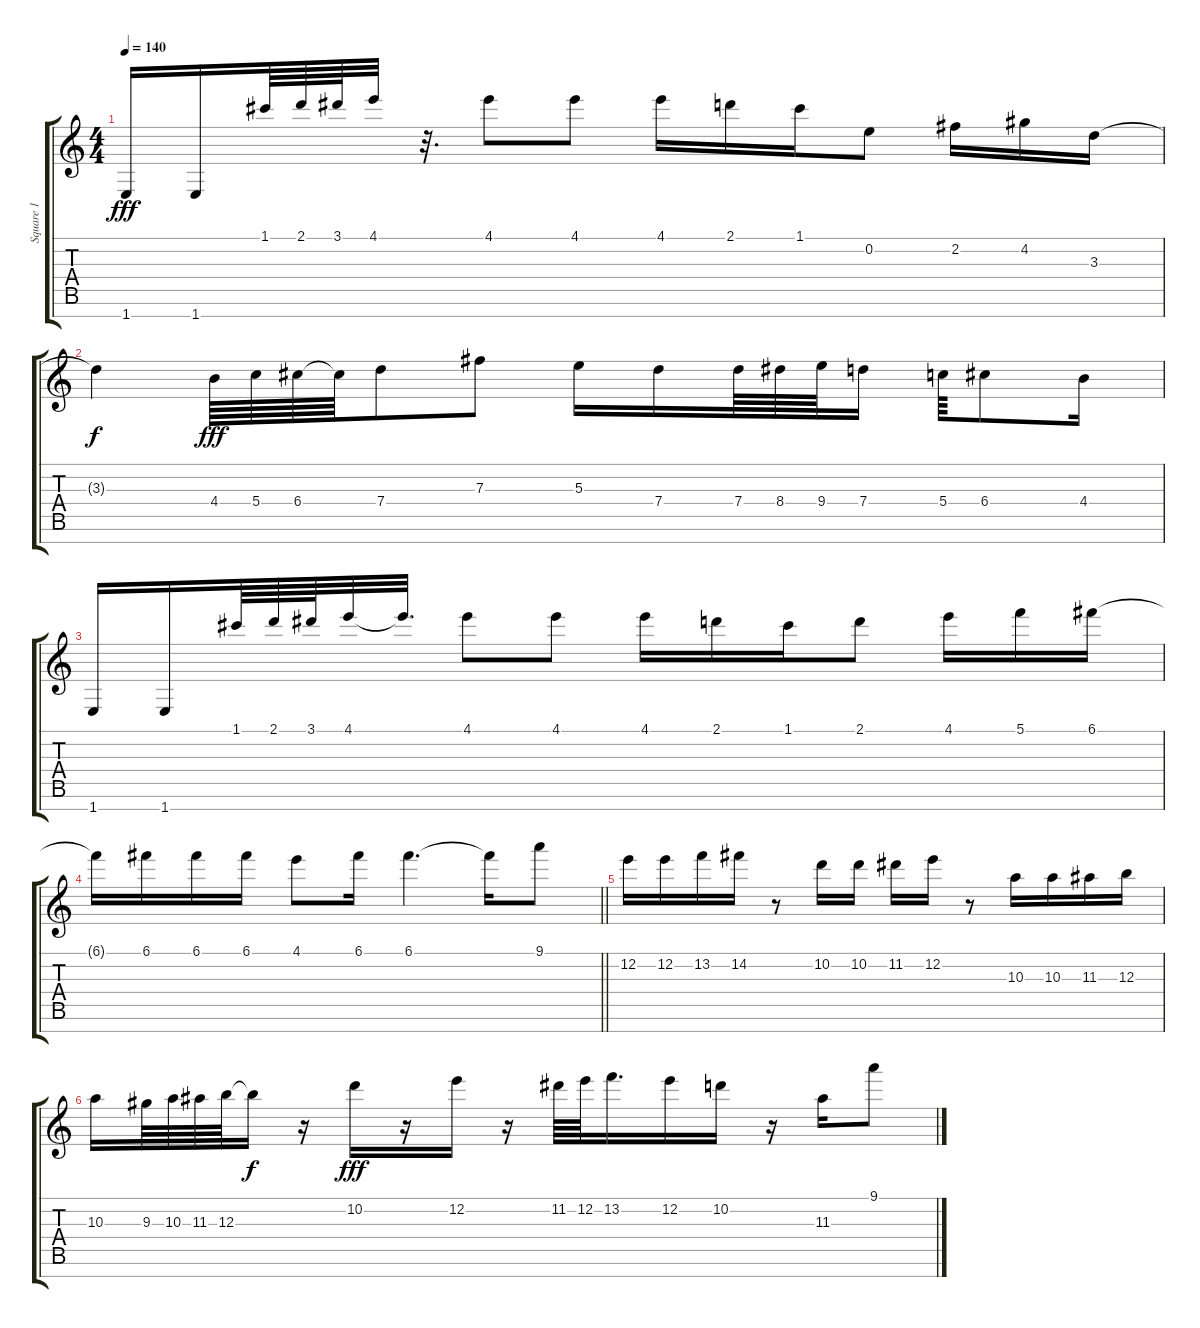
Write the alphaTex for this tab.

\track ("Square 1" "Square 1") {instrument electricguitarjazz}
\staff {score tabs}
\tuning (C5 E4 B3 G3 D3 A2 Eb2) {hide}
\ts (4 4)
\tempo 140
\clef g2
\ks c
1.7.16{dy fff} 1.7.16 1.1.64 2.1.64 3.1.64 4.1.32 r.32{d} 4.1.8 4.1.8 4.1.16 2.1.16 1.1.16 0.2.8 2.2.16 4.2.16 3.3.16 |
3.3{t}.4{dy f} 4.4.64{dy fff} 5.4.64 6.4.64 6.4{t}.64 7.4.8 7.3.8 5.3.16 7.4.16 7.4.64 8.4.64 9.4.64 7.4.16 5.4.64 6.4.8 4.4.16 |
1.7.16 1.7.16 1.1.64 2.1.64 3.1.64 4.1.32 4.1{t}.32{d} 4.1.8 4.1.8 4.1.16 2.1.16 1.1.16 2.1.8 4.1.16 5.1.16 6.1.16 |
\barLineRight lightlight
6.1{t}.16 6.1.16 6.1.16 6.1.16 4.1.8 6.1.16 6.1.4{d} 6.1{t}.16 9.1.8 |
12.2.16 12.2.16 13.2.16 14.2.16 r.8 10.2.16 10.2.16 11.2.16 12.2.16 r.8 10.3.16 10.3.16 11.3.16 12.3.16 |
10.3.16 9.3.64 10.3.64 11.3.64 12.3.64 12.3{t}.16{dy f} r.16 10.2.16{dy fff} r.16 12.2.16 r.16 11.2.64 12.2.64 13.2.16{d} 12.2.16 10.2.16 r.16 11.3.16 9.1.8
